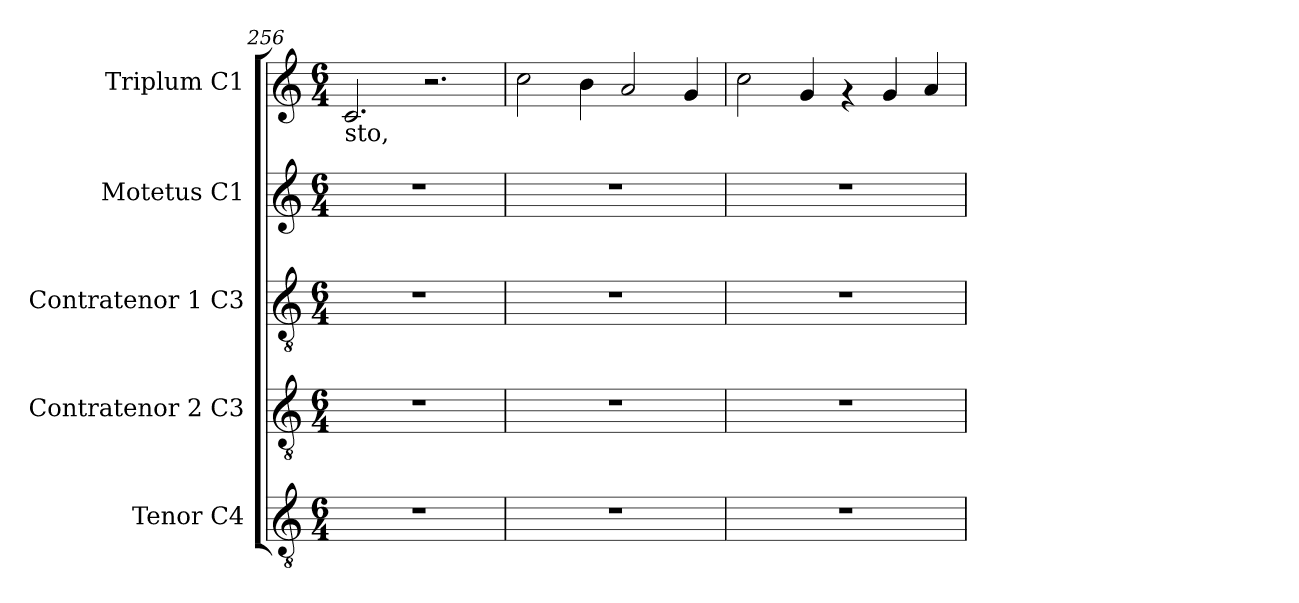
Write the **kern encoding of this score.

**kern	**kern	**kern	**kern	**kern	**text
*part5	*part4	*part3	*part2	*part1	*part1
*staff5	*staff4	*staff3	*staff2	*staff1	*staff1
*I"Tenor  C4	*I"Contratenor 2  C3	*I"Contratenor 1  C3	*I"Motetus  C1	*I"Triplum  C1	*
*I'T	*I'Ct2	*I'Ct1	*I'Mot	*I'Tr	*
*clefGv2	*clefGv2	*clefGv2	*clefG2	*clefG2	*
*k[]	*k[]	*k[]	*k[]	*k[]	*
*C:	*C:	*C:	*C:	*C:	*
*M6/4	*M6/4	*M6/4	*M6/4	*M6/4	*
=256	=256	=256	=256	=256	=256
!	!	!	!	!LO:TX:b:t=sto,	!
!	!	!	!	!	!LO:LY:b:cj
1.r	1.r	1.r	1.r	2.c/	--
.	.	.	.	2.r	.
=257	=257	=257	=257	=257	=257
!	!	!	!	!	!LO:LY:b:cj
1.r	1.r	1.r	1.r	2cc\	--
!	!	!	!	!	!LO:LY:b:cj
.	.	.	.	4b\	--
!	!	!	!	!	!LO:LY:b:cj
.	.	.	.	2a/	--
!	!	!	!	!	!LO:LY:b:cj
.	.	.	.	4g/	--
=258	=258	=258	=258	=258	=258
!	!	!	!	!	!LO:LY:b:cj
1.r	1.r	1.r	1.r	2cc\	--
!	!	!	!	!	!LO:LY:b:cj
.	.	.	.	4g/	--
.	.	.	.	4rf	.
!	!	!	!	!	!LO:LY:b:cj
.	.	.	.	4g/	--
!	!	!	!	!	!LO:LY:b:cj
.	.	.	.	4a/	--
=	=	=	=	=	=
*-	*-	*-	*-	*-	*-
